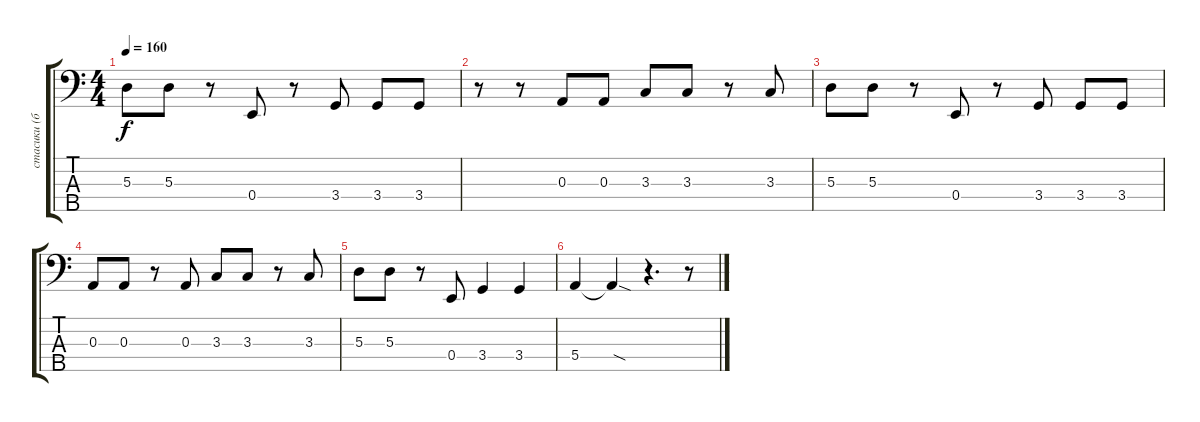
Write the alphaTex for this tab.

\track ("стасики (бас)" "стасики (б") {instrument electricbassfinger}
\staff {score tabs}
\tuning (G2 D2 A1 E1 B0) {hide}
\ts (4 4)
\tempo 160
\clef f4
\ks c
5.3.8{dy f} 5.3.8 r.8 0.4.8 r.8 3.4.8 3.4.8 3.4.8 |
r.8 r.8 0.3.8 0.3.8 3.3.8 3.3.8 r.8 3.3.8 |
5.3.8 5.3.8 r.8 0.4.8 r.8 3.4.8 3.4.8 3.4.8 |
0.3.8 0.3.8 r.8 0.3.8 3.3.8 3.3.8 r.8 3.3.8 |
5.3.8 5.3.8 r.8 0.4.8 3.4.4 3.4.4 |
5.4.4 5.4{sod t}.4 r.4{d} r.8
